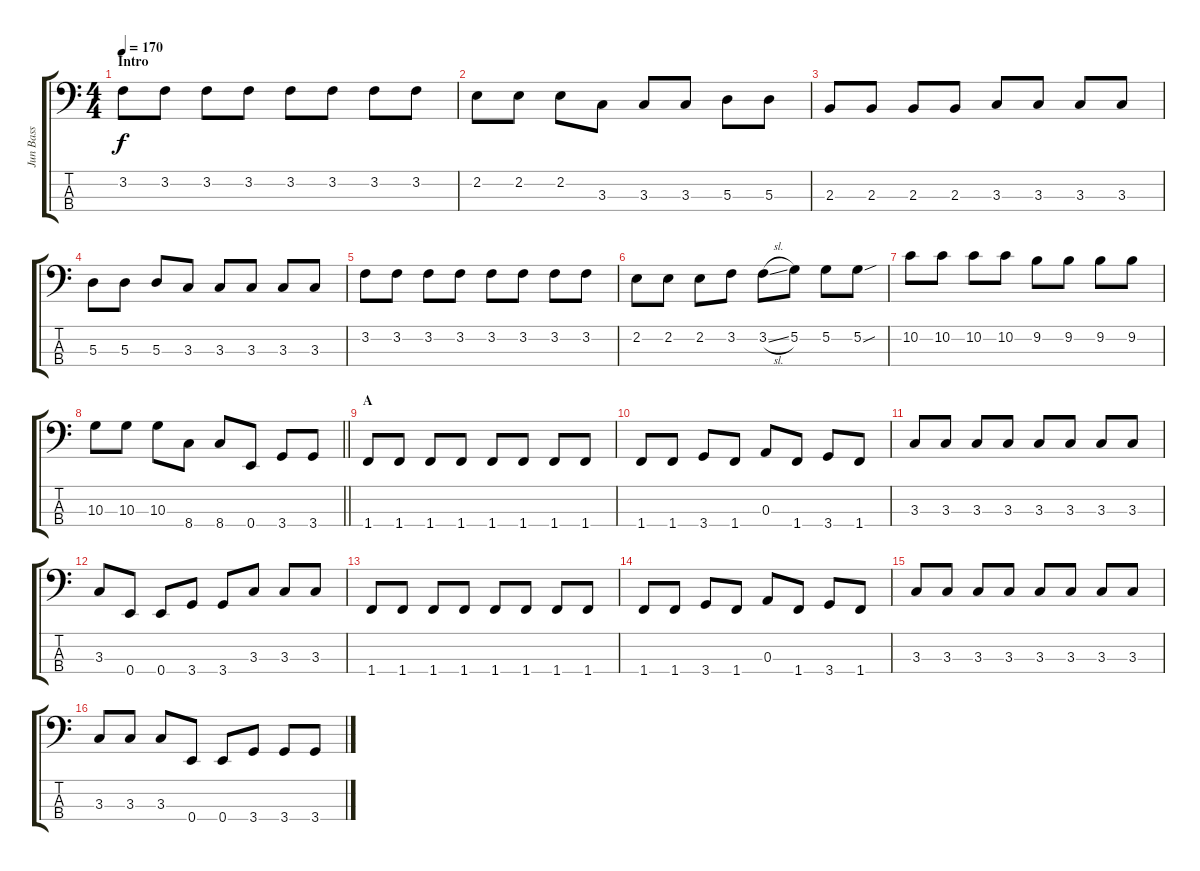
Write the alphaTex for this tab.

\track ("Jun Bass" "Jun Bass") {instrument electricbasspick}
\staff {score tabs}
\tuning (G2 D2 A1 E1) {hide}
\ts (4 4)
\section ("" "Intro")
\tempo 170
\clef f4
\ks c
3.2.8{dy f instrument electricbasspick} 3.2.8 3.2.8 3.2.8 3.2.8 3.2.8 3.2.8 3.2.8 |
2.2.8 2.2.8 2.2.8 3.3.8 3.3.8 3.3.8 5.3.8 5.3.8 |
2.3.8 2.3.8 2.3.8 2.3.8 3.3.8 3.3.8 3.3.8 3.3.8 |
5.3.8 5.3.8 5.3.8 3.3.8 3.3.8 3.3.8 3.3.8 3.3.8 |
3.2.8 3.2.8 3.2.8 3.2.8 3.2.8 3.2.8 3.2.8 3.2.8 |
2.2.8 2.2.8 2.2.8 3.2.8 3.2{sl}.8 5.2.8 5.2.8 5.2{sou}.8 |
10.2.8 10.2.8 10.2.8 10.2.8 9.2.8 9.2.8 9.2.8 9.2.8 |
\barLineRight lightlight
10.3.8 10.3.8 10.3.8 8.4.8 8.4.8 0.4.8 3.4.8 3.4.8 |
\section ("" "A")
1.4.8 1.4.8 1.4.8 1.4.8 1.4.8 1.4.8 1.4.8 1.4.8 |
1.4.8 1.4.8 3.4.8 1.4.8 0.3.8 1.4.8 3.4.8 1.4.8 |
3.3.8 3.3.8 3.3.8 3.3.8 3.3.8 3.3.8 3.3.8 3.3.8 |
3.3.8 0.4.8 0.4.8 3.4.8 3.4.8 3.3.8 3.3.8 3.3.8 |
1.4.8 1.4.8 1.4.8 1.4.8 1.4.8 1.4.8 1.4.8 1.4.8 |
1.4.8 1.4.8 3.4.8 1.4.8 0.3.8 1.4.8 3.4.8 1.4.8 |
3.3.8 3.3.8 3.3.8 3.3.8 3.3.8 3.3.8 3.3.8 3.3.8 |
3.3.8 3.3.8 3.3.8 0.4.8 0.4.8 3.4.8 3.4.8 3.4.8
